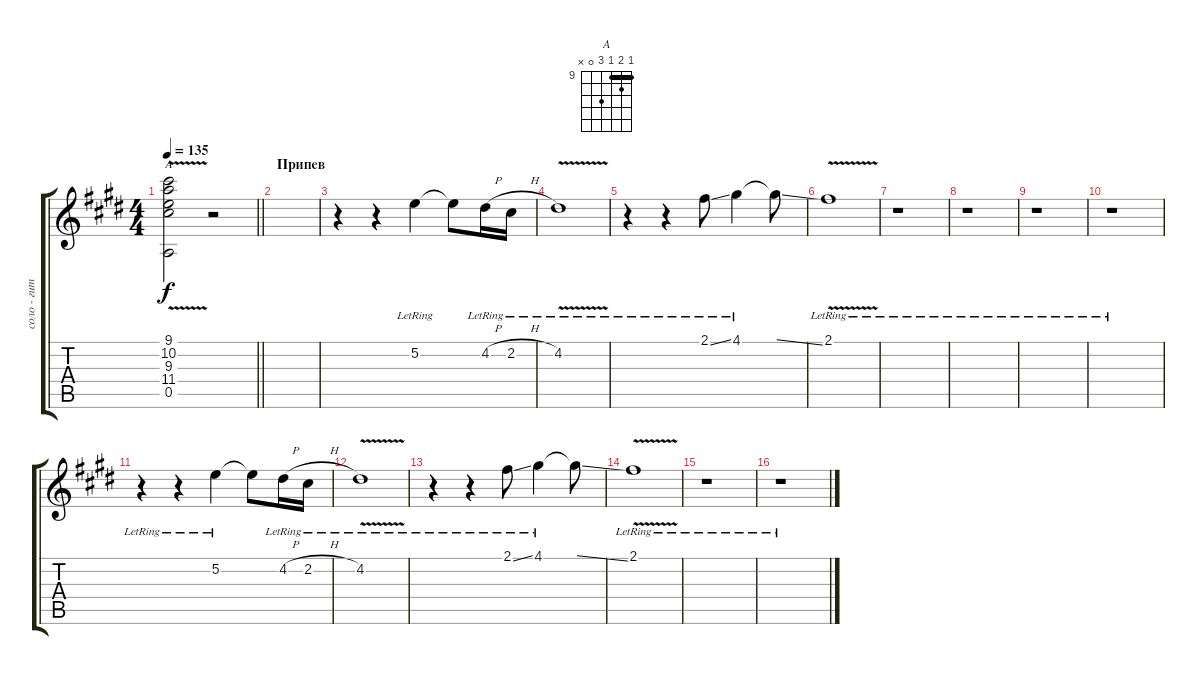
\track ("соло - гитара" "соло - гит") {instrument acousticguitarsteel}
\staff {score tabs}
\tuning (E4 B3 G3 D3 A2 E2) {hide}
\chord ("A" 9 10 9 11 0 x) {firstfret 9 barre 9}
\ts (4 4)
\tempo 135
\clef g2
\barLineRight lightlight
\ks c#minor
(9.1{t} 10.2{t} 9.3{t} 11.4{t} 0.5{v t}).2{ch "A" dy f} r.2 |
\section ("" "Припев")
|
r.4{volume 11 instrument distortionguitar} r.4 5.2{lr}.4 5.2{t}.8 4.2{h lr}.16 2.2{h lr}.16 |
4.2{v lr}.1 |
r.4 r.4 2.1{ss lr}.8 4.1{lr}.4 4.1{ss t}.8 |
2.1{v lr}.1 |
r.1 |
r.1 |
r.1 |
r.1 |
r.4{volume 7 balance 11 instrument overdrivenguitar} r.4 5.2{lr}.4 5.2{t}.8 4.2{h lr}.16 2.2{h lr}.16 |
4.2{v lr}.1{volume 7 balance 11 instrument acousticguitarsteel} |
r.4{volume 6 balance 11 instrument overdrivenguitar} r.4 2.1{ss lr}.8 4.1{lr}.4 4.1{ss t}.8 |
2.1{v lr}.1{volume 6 balance 11 instrument acousticguitarsteel} |
r.1 |
r.1
